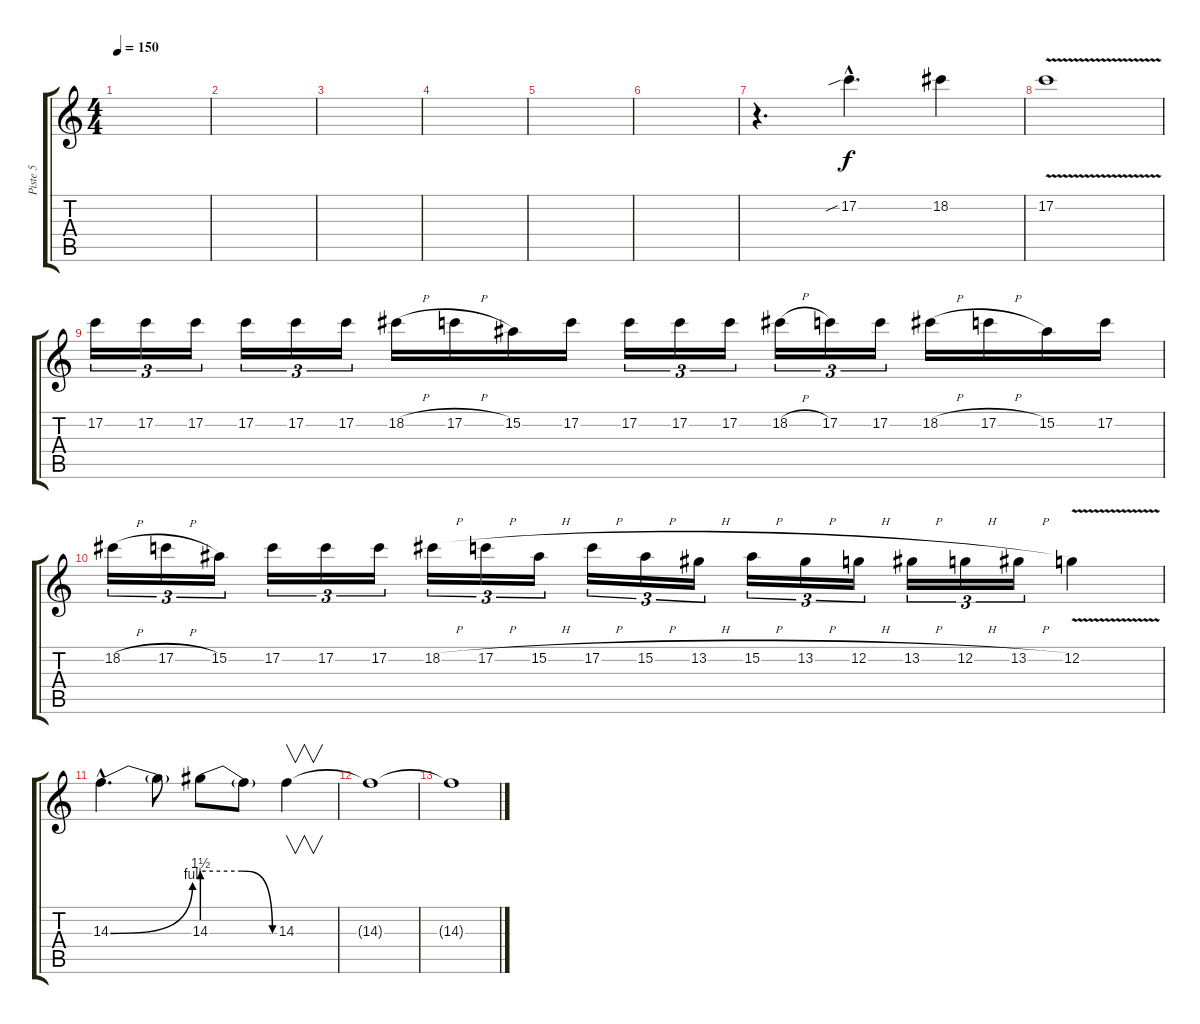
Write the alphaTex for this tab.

\track ("Piste 5" "Piste 5") {instrument distortionguitar}
\staff {score tabs}
\tuning (C4 G3 Eb3 Bb2 F2 C2) {hide}
\ts (4 4)
\tempo 150
\clef g2
\ks c
|
|
|
|
|
|
r.4{d} 17.2{sib hac}.4{d} 18.2.4 |
17.2{v}.1 |
17.2.16{tu (3 2)} 17.2.16{tu (3 2)} 17.2.16{tu (3 2)} 17.2.16{tu (3 2)} 17.2.16{tu (3 2)} 17.2.16{tu (3 2)} 18.2{h}.16 17.2{h}.16 15.2.16 17.2.16 17.2.16{tu (3 2)} 17.2.16{tu (3 2)} 17.2.16{tu (3 2)} 18.2{h}.16{tu (3 2)} 17.2.16{tu (3 2)} 17.2.16{tu (3 2)} 18.2{h}.16 17.2{h}.16 15.2.16 17.2.16 |
18.2{h}.16{tu (3 2)} 17.2{h}.16{tu (3 2)} 15.2.16{tu (3 2)} 17.2.16{tu (3 2)} 17.2.16{tu (3 2)} 17.2.16{tu (3 2)} 18.2{h}.16{tu (3 2)} 17.2{h}.16{tu (3 2)} 15.2{h}.16{tu (3 2)} 17.2{h}.16{tu (3 2)} 15.2{h}.16{tu (3 2)} 13.2{h}.16{tu (3 2)} 15.2{h}.16{tu (3 2)} 13.2{h}.16{tu (3 2)} 12.2{h}.16{tu (3 2)} 13.2{h}.16{tu (3 2)} 12.2{h}.16{tu (3 2)} 13.2{h}.16{tu (3 2)} 12.2{v}.4 |
14.3{be (bend 0 0 60 4) hac}.4{d} 14.3{t}.8 14.3{be (custom 0 6 31 6 55 0 60 0)}.8 14.3{t}.8 14.3.4{v} |
14.3{t}.1 |
14.3{t}.1{volume 0}
